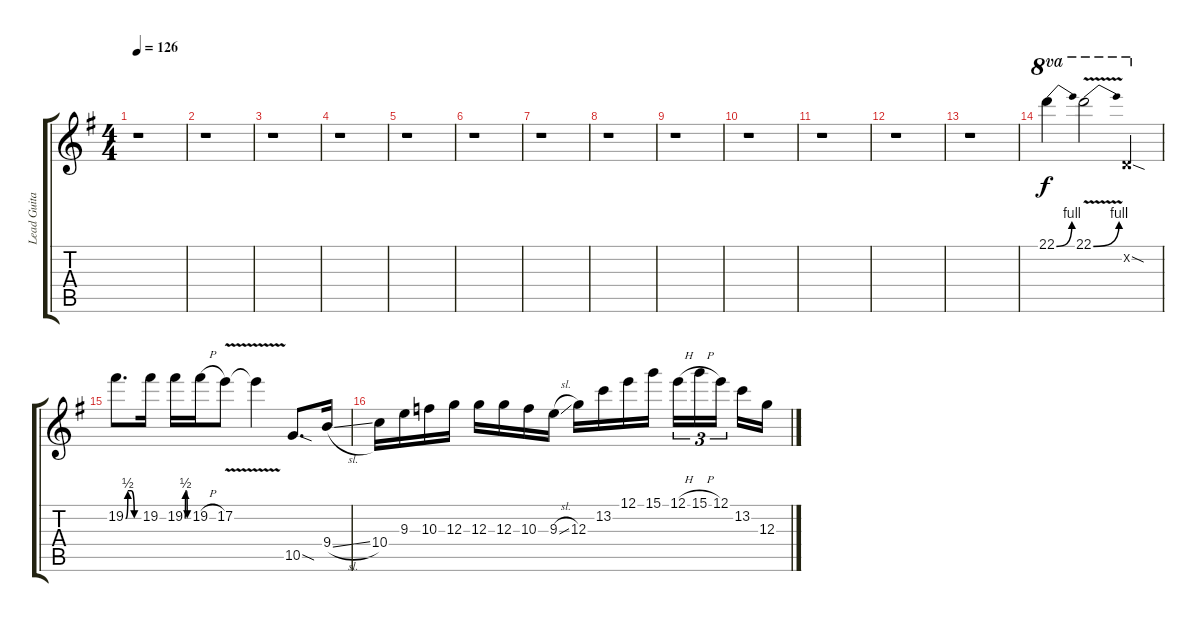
\track ("Lead Guitar 2" "Lead Guita") {instrument distortionguitar}
\staff {score tabs}
\tuning (E4 B3 G3 D3 A2 E2) {hide}
\ts (4 4)
\tempo 126
\clef g2
\ks g
r.1{dy f} |
r.1 |
r.1 |
r.1 |
r.1 |
r.1 |
r.1 |
r.1 |
r.1 |
r.1 |
r.1 |
r.1 |
r.1 |
22.1{be (bend 0 0 60 4)}.4{ot 8va} 22.1{be (bend 0 0 60 4) v}.2{ot 8va} 3.2{sod x}.4{ot 8va} |
19.2{be (custom 0 0 10 2 25 2 40 0 60 0)}.8{d} 19.2.16 19.2{be (custom 0 0 10 2 25 2 40 0 60 0)}.16 19.2{h}.16 17.2{v}.8 17.2{v t}.4 10.5{sod}.8{d} 9.4{sl}.16 |
10.4.16 9.3.16 10.3.16 12.3.16 12.3.16 12.3.16 10.3.16 9.3{sl}.16 12.3.16 13.2.16 12.1.16 15.1.16 12.1{h}.16{tu (3 2)} 15.1{h}.16{tu (3 2)} 12.1.16{tu (3 2) beam splitsecondary} 13.2.16 12.3.16
